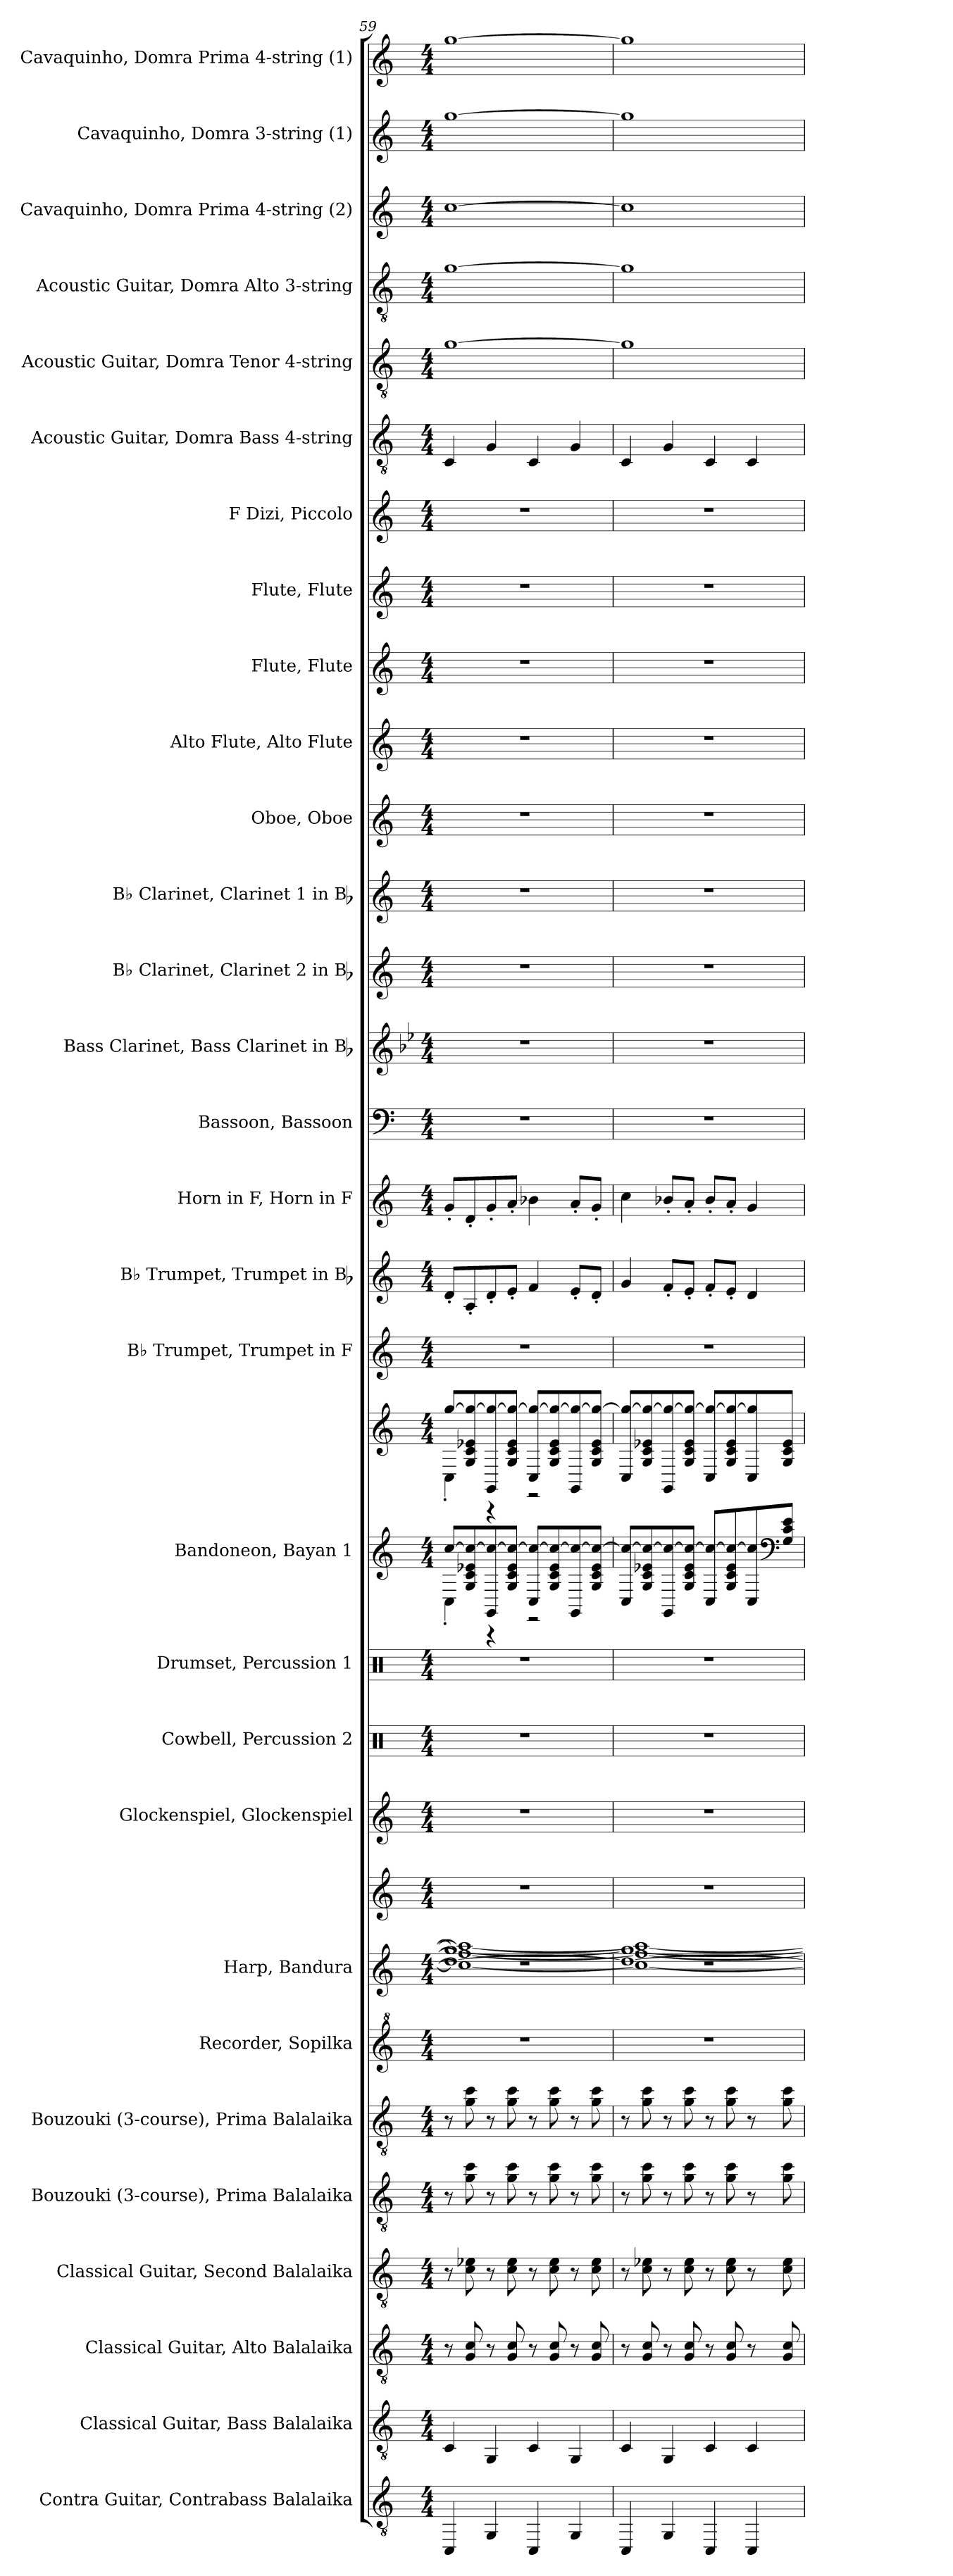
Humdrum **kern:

**kern	**kern	**kern	**kern	**kern	**kern	**kern	**kern	**kern	**kern	**kern	**kern	**kern	**kern	**kern	**kern	**kern	**kern	**kern	**kern	**kern	**kern	**kern	**kern	**kern	**kern	**kern	**kern	**kern	**kern	**kern	**kern
*part30	*part29	*part28	*part27	*part26	*part25	*part24	*part23	*part23	*part22	*part21	*part20	*part19	*part19	*part18	*part17	*part16	*part15	*part14	*part13	*part12	*part11	*part10	*part9	*part8	*part7	*part6	*part5	*part4	*part3	*part2	*part1
*staff32	*staff31	*staff30	*staff29	*staff28	*staff27	*staff26	*staff25	*staff24	*staff23	*staff22	*staff21	*staff20	*staff19	*staff18	*staff17	*staff16	*staff15	*staff14	*staff13	*staff12	*staff11	*staff10	*staff9	*staff8	*staff7	*staff6	*staff5	*staff4	*staff3	*staff2	*staff1
*I"Contra Guitar, Contrabass Balalaika	*I"Classical Guitar, Bass Balalaika	*I"Classical Guitar, Alto Balalaika	*I"Classical Guitar, Second Balalaika	*I"Bouzouki (3-course), Prima Balalaika	*I"Bouzouki (3-course), Prima Balalaika	*I"Recorder, Sopilka	*I"Harp, Bandura	*	*I"Glockenspiel, Glockenspiel	*I"Cowbell, Percussion 2	*I"Drumset, Percussion 1	*I"Bandoneon, Bayan 1	*	*I"B♭ Trumpet, Trumpet in F	*I"B♭ Trumpet, Trumpet in Bb	*I"Horn in F, Horn in F	*I"Bassoon, Bassoon	*I"Bass Clarinet, Bass Clarinet in Bb	*I"B♭ Clarinet, Clarinet 2 in Bb	*I"B♭ Clarinet, Clarinet 1 in Bb	*I"Oboe, Oboe	*I"Alto Flute, Alto Flute	*I"Flute, Flute	*I"Flute, Flute	*I"F Dizi, Piccolo	*I"Acoustic Guitar, Domra Bass 4-string	*I"Acoustic Guitar, Domra Tenor 4-string	*I"Acoustic Guitar, Domra Alto 3-string	*I"Cavaquinho, Domra Prima 4-string (2)	*I"Cavaquinho, Domra 3-string (1)	*I"Cavaquinho, Domra Prima 4-string (1)
*I'C. Guit.	*I'Guit.	*I'Guit.	*I'Guit.	*I'Bou.	*I'Bou.	*I'Rec.	*I'Hrp.	*	*I'Glock.	*I'Cwb.	*I'D. Set	*I'Ban.	*	*I'B♭ Tpt.	*I'B♭ Tpt.	*I'F Hn.	*I'Bsn.	*I'B. Cl.	*I'B♭ Cl.	*I'B♭ Cl.	*I'Ob.	*I'A. Fl.	*I'Fl.	*I'Fl.	*I'F Di.	*I'Guit.	*I'Guit.	*I'Guit.	*I'Cava.	*I'Cava.	*I'Cava.
!!LO:PB:g=z
*clefGv2	*clefGv2	*clefGv2	*clefGv2	*clefGv2	*clefGv2	*clefG^2	*clefG2	*clefG2	*clefG2	*clefX	*clefX	*clefG2	*clefG2	*clefG2	*clefG2	*clefG2	*clefF4	*clefG2	*clefG2	*clefG2	*clefG2	*clefG2	*clefG2	*clefG2	*clefG2	*clefGv2	*clefGv2	*clefGv2	*clefG2	*clefG2	*clefG2
*	*	*	*	*	*	*	*	*	*ITrd-14c-24	*	*	*	*	*ITrd1c2	*ITrd1c2	*ITrd4c7	*	*ITrd8c14	*ITrd1c2	*ITrd1c2	*	*ITrd3c5	*	*	*ITrd-7c-12	*	*	*	*	*	*
*k[]	*k[]	*k[]	*k[]	*k[]	*k[]	*k[]	*k[]	*k[]	*k[]	*k[]	*k[]	*k[]	*k[]	*k[b-e-]	*k[b-e-]	*k[b-]	*k[]	*k[b-e-]	*k[b-e-]	*k[b-e-]	*k[]	*k[f#]	*k[]	*k[]	*k[]	*k[]	*k[]	*k[]	*k[]	*k[]	*k[]
*M4/4	*M4/4	*M4/4	*M4/4	*M4/4	*M4/4	*M4/4	*M4/4	*M4/4	*M4/4	*M4/4	*M4/4	*M4/4	*M4/4	*M4/4	*M4/4	*M4/4	*M4/4	*M4/4	*M4/4	*M4/4	*M4/4	*M4/4	*M4/4	*M4/4	*M4/4	*M4/4	*M4/4	*M4/4	*M4/4	*M4/4	*M4/4
=59	=59	=59	=59	=59	=59	=59	=59	=59	=59	=59	=59	=59	=59	=59	=59	=59	=59	=59	=59	=59	=59	=59	=59	=59	=59	=59	=59	=59	=59	=59	=59
*	*	*	*	*	*	*	*^	*	*	*	*	*^	*^	*	*	*	*	*	*	*	*	*	*	*	*	*	*	*	*	*	*
*	*	*	*	*	*	*	*	*^	*	*	*	*	*	*	*	*	*	*	*	*	*	*	*	*	*	*	*	*	*	*	*	*	*	*
*	*	*	*	*	*	*	*	*	*^	*	*	*	*	*	*	*	*	*	*	*	*	*	*	*	*	*	*	*	*	*	*	*	*	*	*
4CC/	4C/	8r	8r	8r	8r	1r	1r	1gg_	1dd_	1cc_ 1ff#_ 1aa_	1r	1r	1r	1r	[8cc/L	4C'\	[8gg/L	4C'\	1r	8c'/L	8c'/L	1r	1r	1r	1r	1r	1r	1r	1r	1r	4C/	[1g	[1g	[1cc	[1gg	[1gg
.	.	8G/ 8c/	8c\ 8e-X\	8g\ 8cc\	8g\ 8cc\	.	.	.	.	.	.	.	.	.	8G/ 8c/ 8e-X/ 8cc/_	.	8G/ 8c/ 8e-X/ 8gg/_	.	.	8G'/	8G'/	.	.	.	.	.	.	.	.	.	.	.	.	.	.	.
4GG/	4GG/	8r	8r	8r	8r	.	.	.	.	.	.	.	.	.	8GG/ 8cc/_	4r	8GG/ 8gg/_	4r	.	8c'/	8c'/	.	.	.	.	.	.	.	.	.	4G/	.	.	.	.	.
.	.	8G/ 8c/	8c\ 8e-\	8g\ 8cc\	8g\ 8cc\	.	.	.	.	.	.	.	.	.	8G/ 8c/ 8e-/ 8cc/_J	.	8G/ 8c/ 8e-/ 8gg/_J	.	.	8d'/J	8d'/J	.	.	.	.	.	.	.	.	.	.	.	.	.	.	.
4CC/	4C/	8r	8r	8r	8r	.	.	.	.	.	.	.	.	.	8C/ 8cc/_L	2r	8C/ 8gg/_L	2r	.	4e-/	4e-X\	.	.	.	.	.	.	.	.	.	4C/	.	.	.	.	.
.	.	8G/ 8c/	8c\ 8e-\	8g\ 8cc\	8g\ 8cc\	.	.	.	.	.	.	.	.	.	8G/ 8c/ 8e-/ 8cc/_	.	8G/ 8c/ 8e-/ 8gg/_	.	.	.	.	.	.	.	.	.	.	.	.	.	.	.	.	.	.	.
4GG/	4GG/	8r	8r	8r	8r	.	.	.	.	.	.	.	.	.	8GG/ 8cc/_	.	8GG/ 8gg/_	.	.	8d'/L	8d'/L	.	.	.	.	.	.	.	.	.	4G/	.	.	.	.	.
.	.	8G/ 8c/	8c\ 8e-\	8g\ 8cc\	8g\ 8cc\	.	.	.	.	.	.	.	.	.	8G/ 8c/ 8e-/ 8cc/_J	.	8G/ 8c/ 8e-/ 8gg/_J	.	.	8c'/J	8c'/J	.	.	.	.	.	.	.	.	.	.	.	.	.	.	.
*	*	*	*	*	*	*	*	*	*	*	*	*	*	*	*v	*v	*	*	*	*	*	*	*	*	*	*	*	*	*	*	*	*	*	*	*	*
*	*	*	*	*	*	*	*	*	*	*	*	*	*	*	*	*v	*v	*	*	*	*	*	*	*	*	*	*	*	*	*	*	*	*	*	*
=60	=60	=60	=60	=60	=60	=60	=60	=60	=60	=60	=60	=60	=60	=60	=60	=60	=60	=60	=60	=60	=60	=60	=60	=60	=60	=60	=60	=60	=60	=60	=60	=60	=60	=60
4CC/	4C/	8r	8r	8r	8r	1r	1r	1gg_	1dd_	1cc_ 1ff#_ 1aa_	1r	1r	1r	1r	8C/ 8cc/_L	8C/ 8gg/_L	1r	4f/	4f\	1r	1r	1r	1r	1r	1r	1r	1r	1r	4C/	1g]	1g]	1cc]	1gg]	1gg]
.	.	8G/ 8c/	8c\ 8e-X\	8g\ 8cc\	8g\ 8cc\	.	.	.	.	.	.	.	.	.	8G/ 8c/ 8e-X/ 8cc/_	8G/ 8c/ 8e-X/ 8gg/_	.	.	.	.	.	.	.	.	.	.	.	.	.	.	.	.	.	.
4GG/	4GG/	8r	8r	8r	8r	.	.	.	.	.	.	.	.	.	8GG/ 8cc/_	8GG/ 8gg/_	.	8e-'/L	8e-X'/L	.	.	.	.	.	.	.	.	.	4G/	.	.	.	.	.
.	.	8G/ 8c/	8c\ 8e-\	8g\ 8cc\	8g\ 8cc\	.	.	.	.	.	.	.	.	.	8G/ 8c/ 8e-/ 8cc/_J	8G/ 8c/ 8e-/ 8gg/_J	.	8d'/J	8d'/J	.	.	.	.	.	.	.	.	.	.	.	.	.	.	.
4CC/	4C/	8r	8r	8r	8r	.	.	.	.	.	.	.	.	.	8C/ 8cc/_L	8C/ 8gg/_L	.	8e-'/L	8e-'/L	.	.	.	.	.	.	.	.	.	4C/	.	.	.	.	.
.	.	8G/ 8c/	8c\ 8e-\	8g\ 8cc\	8g\ 8cc\	.	.	.	.	.	.	.	.	.	8G/ 8c/ 8e-/ 8cc/_	8G/ 8c/ 8e-/ 8gg/_	.	8d'/J	8d'/J	.	.	.	.	.	.	.	.	.	.	.	.	.	.	.
4CC/	4C/	8r	8r	8r	8r	.	.	.	.	.	.	.	.	.	8C/ 8cc/]	8C/ 8gg/]	.	4c/	4c/	.	.	.	.	.	.	.	.	.	4C/	.	.	.	.	.
*	*	*	*	*	*	*	*	*	*	*	*	*	*	*	*clefF4	*	*	*	*	*	*	*	*	*	*	*	*	*	*	*	*	*	*	*
.	.	8G/ 8c/	8c\ 8e-\	8g\ 8cc\	8g\ 8cc\	.	.	.	.	.	.	.	.	.	8G/ 8c/ 8e-/J	8G/ 8c/ 8e-/J	.	.	.	.	.	.	.	.	.	.	.	.	.	.	.	.	.	.
*	*	*	*	*	*	*	*v	*v	*v	*v	*	*	*	*	*	*	*	*	*	*	*	*	*	*	*	*	*	*	*	*	*	*	*	*
=	=	=	=	=	=	=	=	=	=	=	=	=	=	=	=	=	=	=	=	=	=	=	=	=	=	=	=	=	=	=	=
*-	*-	*-	*-	*-	*-	*-	*-	*-	*-	*-	*-	*-	*-	*-	*-	*-	*-	*-	*-	*-	*-	*-	*-	*-	*-	*-	*-	*-	*-	*-	*-
